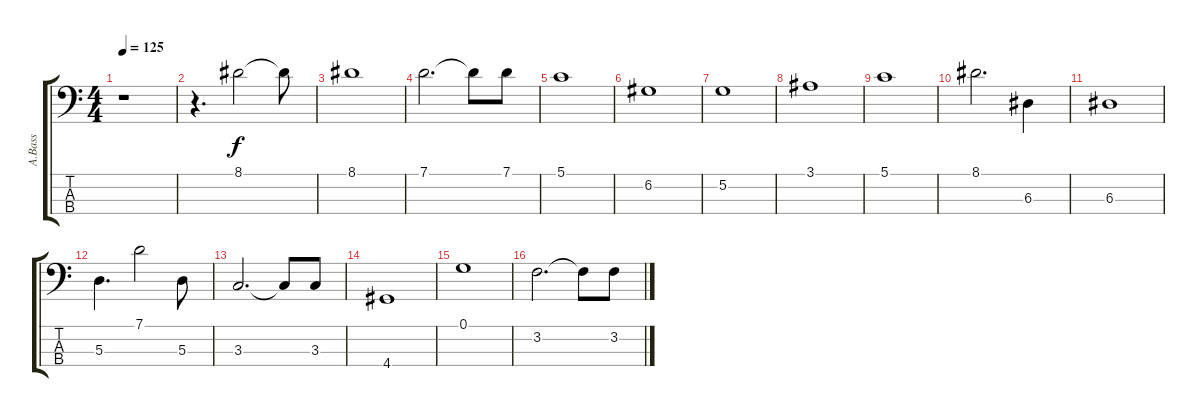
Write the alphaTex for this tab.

\track ("A.Bass" "A.Bass") {instrument acousticbass}
\staff {score tabs}
\tuning (G2 D2 A1 E1) {hide}
\ts (4 4)
\tempo 125
\clef f4
\ks c
r.1{dy f} |
r.4{d} 8.1.2 8.1{t}.8 |
8.1.1 |
7.1.2{d} 7.1{t}.8 7.1.8 |
5.1.1 |
6.2.1 |
5.2.1 |
3.1.1 |
5.1.1 |
8.1.2{d} 6.3.4 |
6.3.1 |
5.3.4{d} 7.1.2 5.3.8 |
3.3.2{d} 3.3{t}.8 3.3.8 |
4.4.1 |
0.1.1 |
3.2.2{d} 3.2{t}.8 3.2.8
